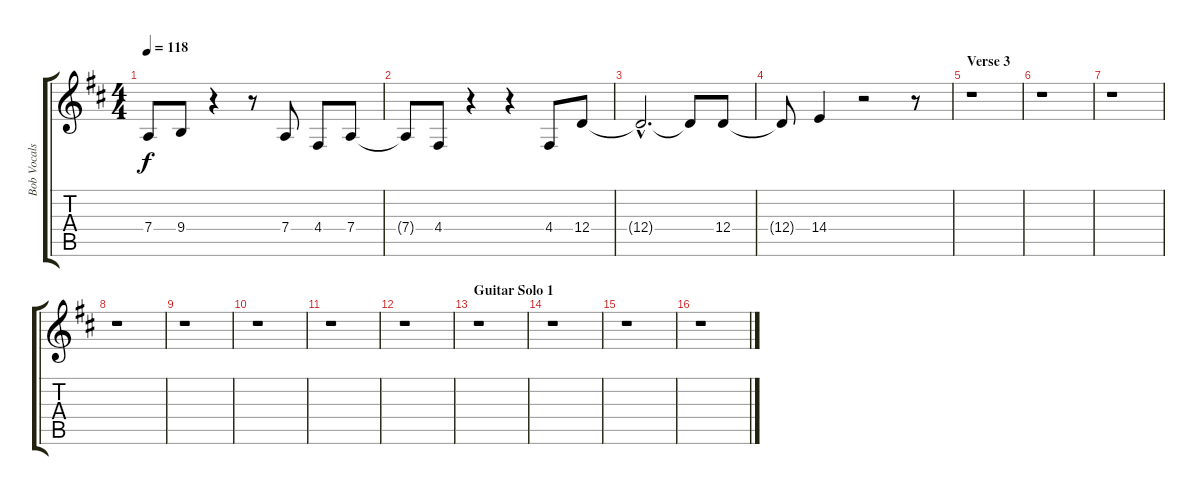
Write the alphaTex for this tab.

\track ("Bob Vocals" "Bob Vocals") {instrument altosax}
\staff {score tabs}
\tuning (E4 B3 G3 D3 A2 E2) {hide}
\ts (4 4)
\tempo 118
\clef g2
\ks d
7.4{t}.8{dy f} 9.4.8 r.4 r.8 7.4.8 4.4.8 7.4.8 |
7.4{t}.8 4.4.8 r.4 r.4 4.4.8 12.4.8 |
12.4{hac t}.2{d} 12.4{t}.8 12.4.8 |
12.4{t}.8 14.4.4 r.2 r.8 |
\section ("" "Verse 3")
r.1 |
r.1 |
r.1 |
r.1 |
r.1 |
r.1 |
r.1 |
r.1 |
\section ("" "Guitar Solo 1")
r.1 |
r.1 |
r.1 |
r.1
